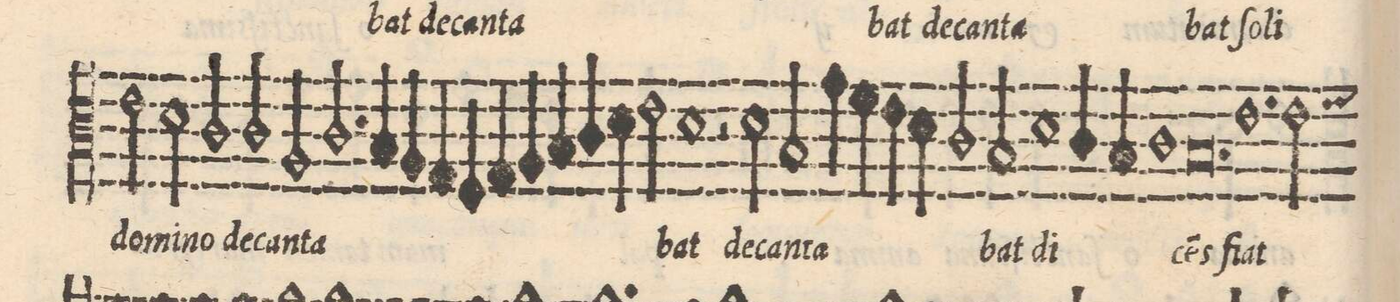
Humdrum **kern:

**kern	**text
*I"TENOR	*
*clefC3	*
*k[]	*
*met(C|)	*
*M2/1	*
2e\	do-
2d\	-mi-
=36-	=36-
2c/	-no
2c/	de-
2A/	-can-
2.c/	-ta-
=37-	=37-
4B/	.
4A/	.
4G/	.
4F/	.
4G/	.
4A/	.
4B/	.
=38-	=38-
4c/	.
4d\	.
2e\	.
1d	-bat
=39-	=39-
2r	.
2d\	de-
2B/	-can-
4g\	-ta-
4f\	.
=40-	=40-
4e\	.
4d\	.
2c/	.
2B/	-bat
1d\	di-
=41-	=41-
4c/	.
4B/	.
1c	.
=42-	=42-
0.B	-ces
=43-	=43-
1.e	fi-
=44-	=44-
2e\	-at
*custos:f	*
*-	*-
